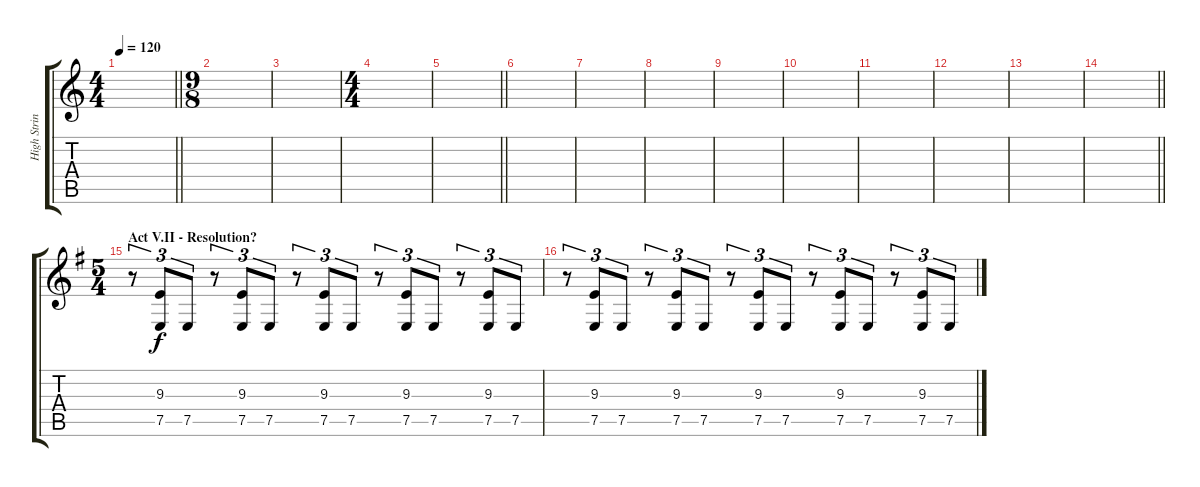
\track ("High Strings Standard" "High Strin") {instrument stringensemble1}
\staff {score tabs}
\tuning (E4 B3 G3 D3 A2 E2) {hide}
\ts (4 4)
\tempo 120
\clef g2
\barLineRight lightlight
\ks c
|
\ts (9 8)
|
|
\ts (4 4)
|
\barLineRight lightlight
|
|
|
|
|
|
|
|
|
\barLineRight lightlight
|
\ts (5 4)
\section ("" "Act V.II - Resolution?")
\ks eminor
r.8{tu (3 2) volume 16} (9.3 7.5).8{tu (3 2)} 7.5.8{tu (3 2)} r.8{tu (3 2)} (9.3 7.5).8{tu (3 2)} 7.5.8{tu (3 2)} r.8{tu (3 2)} (9.3 7.5).8{tu (3 2)} 7.5.8{tu (3 2)} r.8{tu (3 2)} (9.3 7.5).8{tu (3 2)} 7.5.8{tu (3 2)} r.8{tu (3 2)} (9.3 7.5).8{tu (3 2)} 7.5.8{tu (3 2)} |
r.8{tu (3 2)} (9.3 7.5).8{tu (3 2)} 7.5.8{tu (3 2)} r.8{tu (3 2)} (9.3 7.5).8{tu (3 2)} 7.5.8{tu (3 2)} r.8{tu (3 2)} (9.3 7.5).8{tu (3 2)} 7.5.8{tu (3 2)} r.8{tu (3 2)} (9.3 7.5).8{tu (3 2)} 7.5.8{tu (3 2)} r.8{tu (3 2)} (9.3 7.5).8{tu (3 2)} 7.5.8{tu (3 2)}
